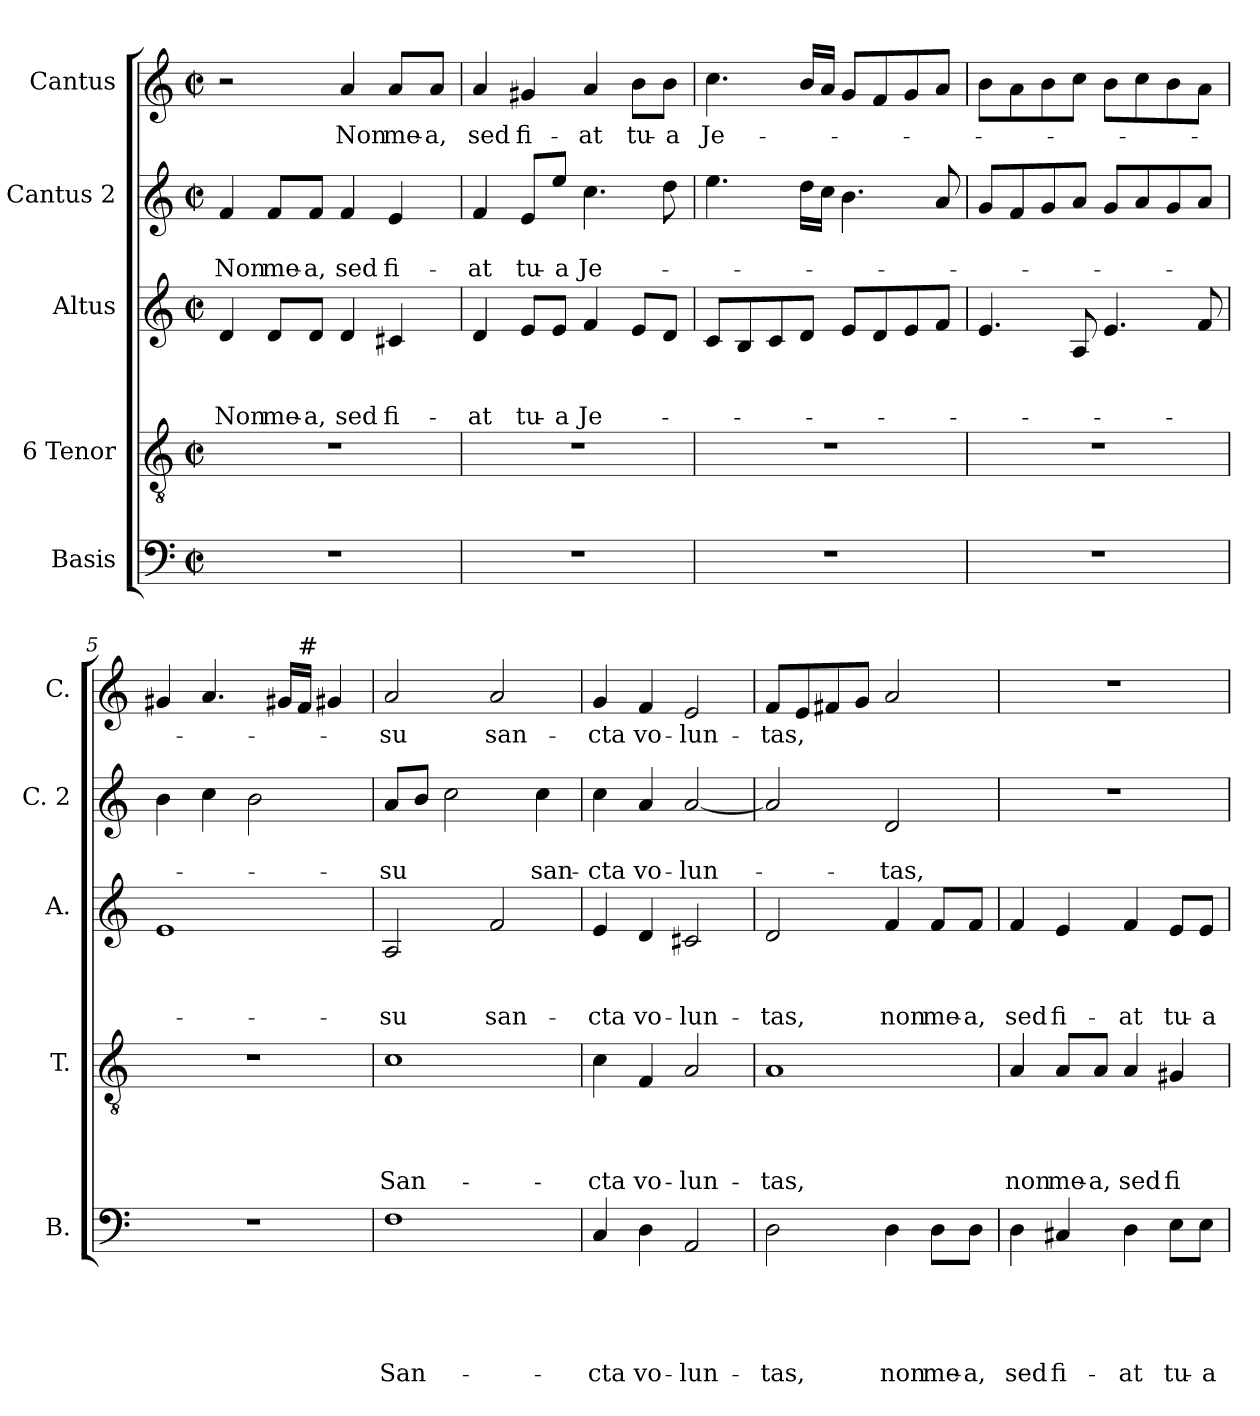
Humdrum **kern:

**kern	**text	**text	**text	**text	**text	**kern	**text	**text	**text	**text	**kern	**text	**text	**text	**kern	**text	**text	**kern	**text
*part5	*part5	*part5	*part5	*part5	*part5	*part4	*part4	*part4	*part4	*part4	*part3	*part3	*part3	*part3	*part2	*part2	*part2	*part1	*part1
*staff5	*staff5	*staff5	*staff5	*staff5	*staff5	*staff4	*staff4	*staff4	*staff4	*staff4	*staff3	*staff3	*staff3	*staff3	*staff2	*staff2	*staff2	*staff1	*staff1
*I"Basis	*	*	*	*	*	*I"6 Tenor	*	*	*	*	*I"Altus	*	*	*	*I"Cantus 2	*	*	*I"Cantus	*
*I'B.	*	*	*	*	*	*I'T.	*	*	*	*	*I'A.	*	*	*	*I'C. 2	*	*	*I'C.	*
*clefF4	*	*	*	*	*	*clefGv2	*	*	*	*	*clefG2	*	*	*	*clefG2	*	*	*clefG2	*
*k[]	*	*	*	*	*	*k[]	*	*	*	*	*k[]	*	*	*	*k[]	*	*	*k[]	*
*C:	*	*	*	*	*	*C:	*	*	*	*	*C:	*	*	*	*C:	*	*	*C:	*
*M2/2	*	*	*	*	*	*M2/2	*	*	*	*	*M2/2	*	*	*	*M2/2	*	*	*M2/2	*
*met(c|)	*	*	*	*	*	*met(c|)	*	*	*	*	*met(c|)	*	*	*	*met(c|)	*	*	*met(c|)	*
=1	=1	=1	=1	=1	=1	=1	=1	=1	=1	=1	=1	=1	=1	=1	=1	=1	=1	=1	=1
!	!	!	!	!	!	!	!	!	!	!	!	!	!	!LO:LY:b	!	!	!LO:LY:b	!	!
1r	.	.	.	.	.	1r	.	.	.	.	4d/	.	.	Non	4f/	.	Non	2r	.
!	!	!	!	!	!	!	!	!	!	!	!	!	!	!LO:LY:b	!	!	!LO:LY:b	!	!
.	.	.	.	.	.	.	.	.	.	.	8d/L	.	.	me-	8f/L	.	me-	.	.
!	!	!	!	!	!	!	!	!	!	!	!	!	!	!LO:LY:b	!	!	!LO:LY:b	!	!
.	.	.	.	.	.	.	.	.	.	.	8d/J	.	.	-a,	8f/J	.	-a,	.	.
!	!	!	!	!	!	!	!	!	!	!	!	!	!	!LO:LY:b	!	!	!LO:LY:b	!	!LO:LY:b
.	.	.	.	.	.	.	.	.	.	.	4d/	.	.	sed	4f/	.	sed	4a/	Non
!	!	!	!	!	!	!	!	!	!	!	!	!	!	!LO:LY:b	!	!	!LO:LY:b	!	!LO:LY:b
.	.	.	.	.	.	.	.	.	.	.	4c#X/	.	.	fi-	4e/	.	fi-	8a/L	me-
!	!	!	!	!	!	!	!	!	!	!	!	!	!	!	!	!	!	!	!LO:LY:b
.	.	.	.	.	.	.	.	.	.	.	.	.	.	.	.	.	.	8a/J	-a,
=2	=2	=2	=2	=2	=2	=2	=2	=2	=2	=2	=2	=2	=2	=2	=2	=2	=2	=2	=2
!	!	!	!	!	!	!	!	!	!	!	!	!	!	!LO:LY:b	!	!	!LO:LY:b	!	!LO:LY:b
1r	.	.	.	.	.	1r	.	.	.	.	4d/	.	.	-at	4f/	.	-at	4a/	sed
!	!	!	!	!	!	!	!	!	!	!	!	!	!	!LO:LY:b	!	!	!LO:LY:b	!	!LO:LY:b
.	.	.	.	.	.	.	.	.	.	.	8e/L	.	.	tu-	8e/L	.	tu-	4g#X/	fi-
!	!	!	!	!	!	!	!	!	!	!	!	!	!	!LO:LY:b	!	!	!LO:LY:b	!	!
.	.	.	.	.	.	.	.	.	.	.	8e/J	.	.	-a	8ee/J	.	-a	.	.
!	!	!	!	!	!	!	!	!	!	!	!	!	!	!LO:LY:b	!	!	!LO:LY:b	!	!LO:LY:b
.	.	.	.	.	.	.	.	.	.	.	4f/	.	.	Je-	4.cc\	.	Je-	4a/	-at
!	!	!	!	!	!	!	!	!	!	!	!	!	!	!	!	!	!	!	!LO:LY:b
.	.	.	.	.	.	.	.	.	.	.	8e/L	.	.	.	.	.	.	8b\L	tu-
!	!	!	!	!	!	!	!	!	!	!	!	!	!	!	!	!	!	!	!LO:LY:b
.	.	.	.	.	.	.	.	.	.	.	8d/J	.	.	.	8dd\	.	.	8b\J	-a
=3	=3	=3	=3	=3	=3	=3	=3	=3	=3	=3	=3	=3	=3	=3	=3	=3	=3	=3	=3
!	!	!	!	!	!	!	!	!	!	!	!	!	!	!	!	!	!	!	!LO:LY:b
1r	.	.	.	.	.	1r	.	.	.	.	8c/L	.	.	.	4.ee\	.	.	4.cc\	Je-
.	.	.	.	.	.	.	.	.	.	.	8B/	.	.	.	.	.	.	.	.
.	.	.	.	.	.	.	.	.	.	.	8c/	.	.	.	.	.	.	.	.
.	.	.	.	.	.	.	.	.	.	.	8d/J	.	.	.	16dd\LL	.	.	16b/LL	.
.	.	.	.	.	.	.	.	.	.	.	.	.	.	.	16cc\JJ	.	.	16a/JJ	.
.	.	.	.	.	.	.	.	.	.	.	8e/L	.	.	.	4.b\	.	.	8g/L	.
.	.	.	.	.	.	.	.	.	.	.	8d/	.	.	.	.	.	.	8f/	.
.	.	.	.	.	.	.	.	.	.	.	8e/	.	.	.	.	.	.	8g/	.
.	.	.	.	.	.	.	.	.	.	.	8f/J	.	.	.	8a/	.	.	8a/J	.
=4	=4	=4	=4	=4	=4	=4	=4	=4	=4	=4	=4	=4	=4	=4	=4	=4	=4	=4	=4
1r	.	.	.	.	.	1r	.	.	.	.	4.e/	.	.	.	8g/L	.	.	8b\L	.
.	.	.	.	.	.	.	.	.	.	.	.	.	.	.	8f/	.	.	8a\	.
.	.	.	.	.	.	.	.	.	.	.	.	.	.	.	8g/	.	.	8b\	.
.	.	.	.	.	.	.	.	.	.	.	8A/	.	.	.	8a/J	.	.	8cc\J	.
.	.	.	.	.	.	.	.	.	.	.	4.e/	.	.	.	8g/L	.	.	8b\L	.
.	.	.	.	.	.	.	.	.	.	.	.	.	.	.	8a/	.	.	8cc\	.
.	.	.	.	.	.	.	.	.	.	.	.	.	.	.	8g/	.	.	8b\	.
.	.	.	.	.	.	.	.	.	.	.	8f/	.	.	.	8a/J	.	.	8a\J	.
!!LO:LB:g=z
=5	=5	=5	=5	=5	=5	=5	=5	=5	=5	=5	=5	=5	=5	=5	=5	=5	=5	=5	=5
1r	.	.	.	.	.	1r	.	.	.	.	1e	.	.	.	4b\	.	.	4g#X/	.
.	.	.	.	.	.	.	.	.	.	.	.	.	.	.	4cc\	.	.	4.a/	.
.	.	.	.	.	.	.	.	.	.	.	.	.	.	.	2b\	.	.	.	.
.	.	.	.	.	.	.	.	.	.	.	.	.	.	.	.	.	.	16g#X/LL	.
!	!	!	!	!	!	!	!	!	!	!	!	!	!	!	!	!	!	!LO:TX:a:t=#	!
.	.	.	.	.	.	.	.	.	.	.	.	.	.	.	.	.	.	16f/JJ	.
.	.	.	.	.	.	.	.	.	.	.	.	.	.	.	.	.	.	4g#X/	.
=6	=6	=6	=6	=6	=6	=6	=6	=6	=6	=6	=6	=6	=6	=6	=6	=6	=6	=6	=6
!	!	!	!	!	!LO:LY:b	!	!	!	!	!LO:LY:b	!	!	!	!LO:LY:b	!	!	!LO:LY:b	!	!LO:LY:b
1F	.	.	.	.	San-	1c	.	.	.	San-	2A/	.	.	-su	8a/L	.	-su	2a/	-su
.	.	.	.	.	.	.	.	.	.	.	.	.	.	.	8b/J	.	.	.	.
.	.	.	.	.	.	.	.	.	.	.	.	.	.	.	2cc\	.	.	.	.
!	!	!	!	!	!	!	!	!	!	!	!	!	!	!LO:LY:b	!	!	!	!	!LO:LY:b
.	.	.	.	.	.	.	.	.	.	.	2f/	.	.	san-	.	.	.	2a/	san-
!	!	!	!	!	!	!	!	!	!	!	!	!	!	!	!	!	!LO:LY:b	!	!
.	.	.	.	.	.	.	.	.	.	.	.	.	.	.	4cc\	.	san-	.	.
=7	=7	=7	=7	=7	=7	=7	=7	=7	=7	=7	=7	=7	=7	=7	=7	=7	=7	=7	=7
!	!	!	!	!	!LO:LY:b	!	!	!	!	!LO:LY:b	!	!	!	!LO:LY:b	!	!	!LO:LY:b	!	!LO:LY:b
4C/	.	.	.	.	-cta	4c\	.	.	.	-cta	4e/	.	.	-cta	4cc\	.	-cta	4g/	-cta
!	!	!	!	!	!LO:LY:b	!	!	!	!	!LO:LY:b	!	!	!	!LO:LY:b	!	!	!LO:LY:b	!	!LO:LY:b
4D\	.	.	.	.	vo-	4F/	.	.	.	vo-	4d/	.	.	vo-	4a/	.	vo-	4f/	vo-
!	!	!	!	!	!LO:LY:b	!	!	!	!	!LO:LY:b	!	!	!	!LO:LY:b	!	!	!LO:LY:b	!	!LO:LY:b
2AA/	.	.	.	.	-lun-	2A/	.	.	.	-lun-	2c#X/	.	.	-lun-	[<2a/	.	-lun-	2e/	-lun-
=8	=8	=8	=8	=8	=8	=8	=8	=8	=8	=8	=8	=8	=8	=8	=8	=8	=8	=8	=8
!	!	!	!	!	!LO:LY:b	!	!	!	!	!LO:LY:b	!	!	!	!LO:LY:b	!	!	!	!	!LO:LY:b
2D\	.	.	.	.	-tas,	1A	.	.	.	-tas,	2d/	.	.	-tas,	2a/]	.	.	8f/L	-tas,
.	.	.	.	.	.	.	.	.	.	.	.	.	.	.	.	.	.	8e/	.
.	.	.	.	.	.	.	.	.	.	.	.	.	.	.	.	.	.	8f#X/	.
.	.	.	.	.	.	.	.	.	.	.	.	.	.	.	.	.	.	8g/J	.
!	!	!	!	!	!LO:LY:b	!	!	!	!	!	!	!	!	!LO:LY:b	!	!	!LO:LY:b	!	!
4D\	.	.	.	.	non	.	.	.	.	.	4f/	.	.	non	2d/	.	-tas,	2a/	.
!	!	!	!	!	!LO:LY:b	!	!	!	!	!	!	!	!	!LO:LY:b	!	!	!	!	!
8D\L	.	.	.	.	me-	.	.	.	.	.	8f/L	.	.	me-	.	.	.	.	.
!	!	!	!	!	!LO:LY:b	!	!	!	!	!	!	!	!	!LO:LY:b	!	!	!	!	!
8D\J	.	.	.	.	-a,	.	.	.	.	.	8f/J	.	.	-a,	.	.	.	.	.
=9	=9	=9	=9	=9	=9	=9	=9	=9	=9	=9	=9	=9	=9	=9	=9	=9	=9	=9	=9
!	!	!	!	!	!LO:LY:b	!	!	!	!	!LO:LY:b	!	!	!	!LO:LY:b	!	!	!	!	!
4D\	.	.	.	.	sed	4A/	.	.	.	non	4f/	.	.	sed	1r	.	.	1r	.
!	!	!	!	!	!LO:LY:b	!	!	!	!	!LO:LY:b	!	!	!	!LO:LY:b	!	!	!	!	!
4C#X/	.	.	.	.	fi-	8A/L	.	.	.	me-	4e/	.	.	fi-	.	.	.	.	.
!	!	!	!	!	!	!	!	!	!	!LO:LY:b	!	!	!	!	!	!	!	!	!
.	.	.	.	.	.	8A/J	.	.	.	-a,	.	.	.	.	.	.	.	.	.
!	!	!	!	!	!LO:LY:b	!	!	!	!	!LO:LY:b	!	!	!	!LO:LY:b	!	!	!	!	!
4D\	.	.	.	.	-at	4A/	.	.	.	sed	4f/	.	.	-at	.	.	.	.	.
!	!	!	!	!	!LO:LY:b	!	!	!	!	!LO:LY:b	!	!	!	!LO:LY:b	!	!	!	!	!
8E\L	.	.	.	.	tu-	4G#X/	.	.	.	fi-	8e/L	.	.	tu-	.	.	.	.	.
!	!	!	!	!	!LO:LY:b	!	!	!	!	!	!	!	!	!LO:LY:b	!	!	!	!	!
8E\J	.	.	.	.	-a	.	.	.	.	.	8e/J	.	.	-a	.	.	.	.	.
=	=	=	=	=	=	=	=	=	=	=	=	=	=	=	=	=	=	=	=
*-	*-	*-	*-	*-	*-	*-	*-	*-	*-	*-	*-	*-	*-	*-	*-	*-	*-	*-	*-
